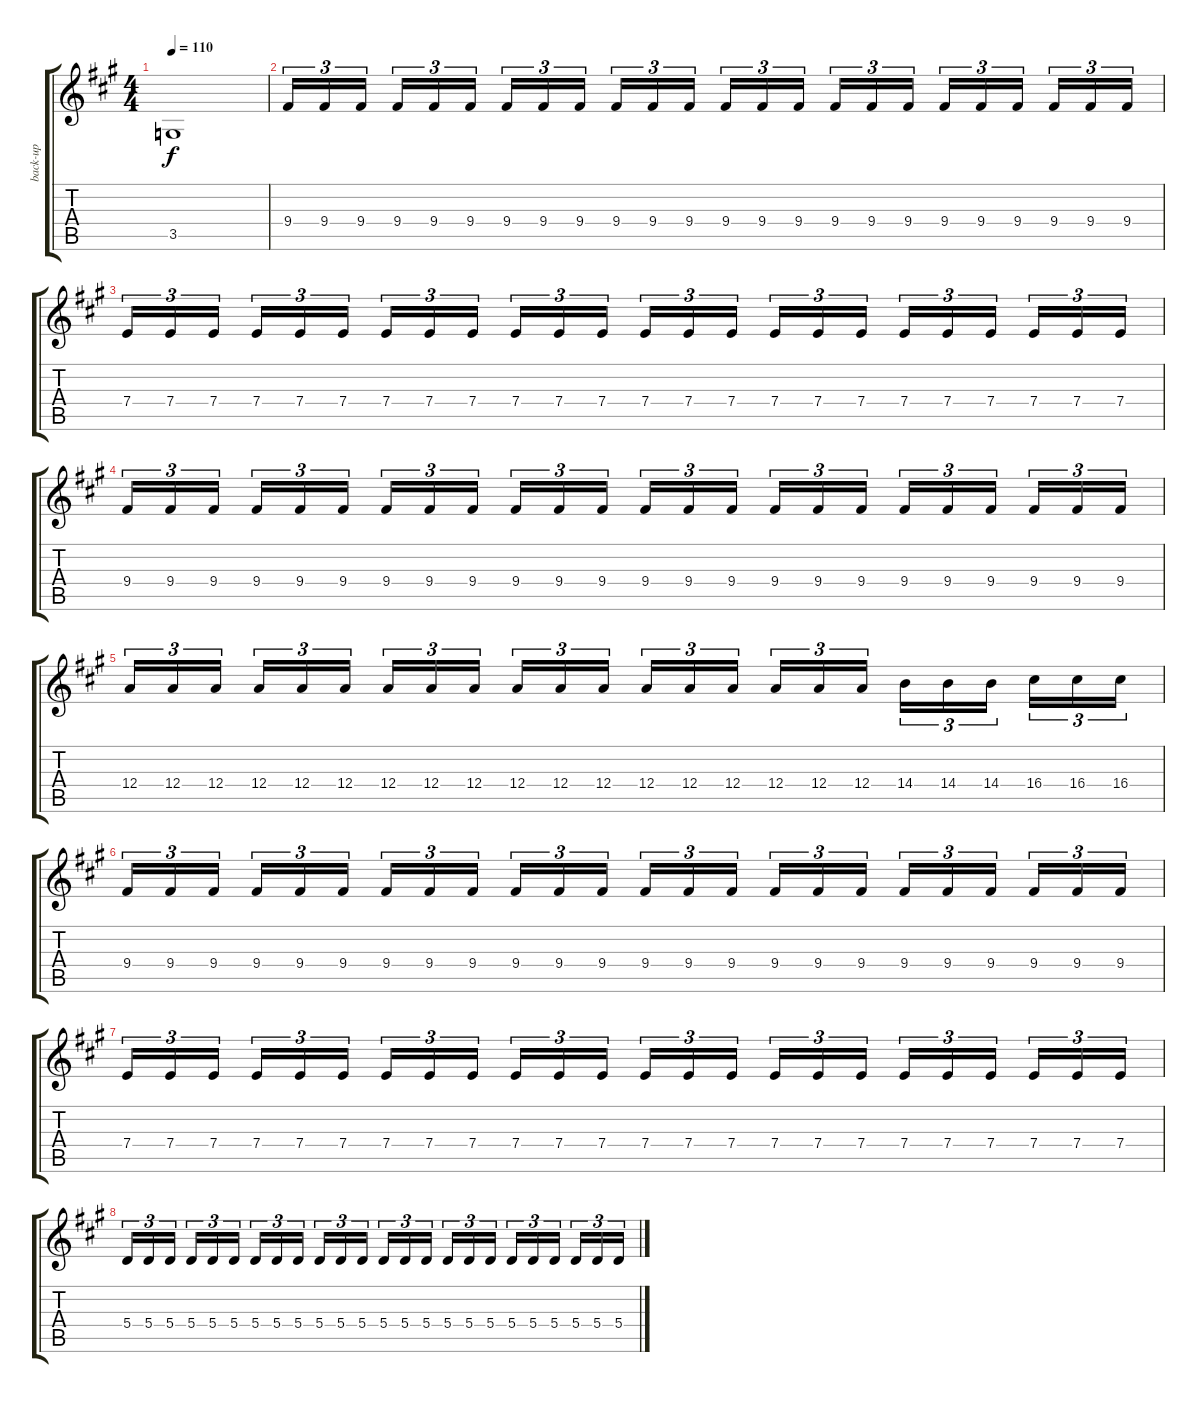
\track ("back-up" "back-up") {instrument distortionguitar}
\staff {score tabs}
\tuning (B3 Gb3 D3 A2 E2 B1) {hide}
\ts (4 4)
\tempo 110
\clef g2
\ks a
3.5.1{dy f} |
9.4.16{tu (3 2)} 9.4.16{tu (3 2)} 9.4.16{tu (3 2) beam splitsecondary} 9.4.16{tu (3 2)} 9.4.16{tu (3 2)} 9.4.16{tu (3 2)} 9.4.16{tu (3 2)} 9.4.16{tu (3 2)} 9.4.16{tu (3 2) beam splitsecondary} 9.4.16{tu (3 2)} 9.4.16{tu (3 2)} 9.4.16{tu (3 2)} 9.4.16{tu (3 2)} 9.4.16{tu (3 2)} 9.4.16{tu (3 2) beam splitsecondary} 9.4.16{tu (3 2)} 9.4.16{tu (3 2)} 9.4.16{tu (3 2)} 9.4.16{tu (3 2)} 9.4.16{tu (3 2)} 9.4.16{tu (3 2) beam splitsecondary} 9.4.16{tu (3 2)} 9.4.16{tu (3 2)} 9.4.16{tu (3 2)} |
7.4.16{tu (3 2)} 7.4.16{tu (3 2)} 7.4.16{tu (3 2) beam splitsecondary} 7.4.16{tu (3 2)} 7.4.16{tu (3 2)} 7.4.16{tu (3 2)} 7.4.16{tu (3 2)} 7.4.16{tu (3 2)} 7.4.16{tu (3 2) beam splitsecondary} 7.4.16{tu (3 2)} 7.4.16{tu (3 2)} 7.4.16{tu (3 2)} 7.4.16{tu (3 2)} 7.4.16{tu (3 2)} 7.4.16{tu (3 2) beam splitsecondary} 7.4.16{tu (3 2)} 7.4.16{tu (3 2)} 7.4.16{tu (3 2)} 7.4.16{tu (3 2)} 7.4.16{tu (3 2)} 7.4.16{tu (3 2) beam splitsecondary} 7.4.16{tu (3 2)} 7.4.16{tu (3 2)} 7.4.16{tu (3 2)} |
9.4.16{tu (3 2)} 9.4.16{tu (3 2)} 9.4.16{tu (3 2) beam splitsecondary} 9.4.16{tu (3 2)} 9.4.16{tu (3 2)} 9.4.16{tu (3 2)} 9.4.16{tu (3 2)} 9.4.16{tu (3 2)} 9.4.16{tu (3 2) beam splitsecondary} 9.4.16{tu (3 2)} 9.4.16{tu (3 2)} 9.4.16{tu (3 2)} 9.4.16{tu (3 2)} 9.4.16{tu (3 2)} 9.4.16{tu (3 2) beam splitsecondary} 9.4.16{tu (3 2)} 9.4.16{tu (3 2)} 9.4.16{tu (3 2)} 9.4.16{tu (3 2)} 9.4.16{tu (3 2)} 9.4.16{tu (3 2) beam splitsecondary} 9.4.16{tu (3 2)} 9.4.16{tu (3 2)} 9.4.16{tu (3 2)} |
12.4.16{tu (3 2)} 12.4.16{tu (3 2)} 12.4.16{tu (3 2) beam splitsecondary} 12.4.16{tu (3 2)} 12.4.16{tu (3 2)} 12.4.16{tu (3 2)} 12.4.16{tu (3 2)} 12.4.16{tu (3 2)} 12.4.16{tu (3 2) beam splitsecondary} 12.4.16{tu (3 2)} 12.4.16{tu (3 2)} 12.4.16{tu (3 2)} 12.4.16{tu (3 2)} 12.4.16{tu (3 2)} 12.4.16{tu (3 2) beam splitsecondary} 12.4.16{tu (3 2)} 12.4.16{tu (3 2)} 12.4.16{tu (3 2)} 14.4.16{tu (3 2)} 14.4.16{tu (3 2)} 14.4.16{tu (3 2) beam splitsecondary} 16.4.16{tu (3 2)} 16.4.16{tu (3 2)} 16.4.16{tu (3 2)} |
9.4.16{tu (3 2)} 9.4.16{tu (3 2)} 9.4.16{tu (3 2) beam splitsecondary} 9.4.16{tu (3 2)} 9.4.16{tu (3 2)} 9.4.16{tu (3 2)} 9.4.16{tu (3 2)} 9.4.16{tu (3 2)} 9.4.16{tu (3 2) beam splitsecondary} 9.4.16{tu (3 2)} 9.4.16{tu (3 2)} 9.4.16{tu (3 2)} 9.4.16{tu (3 2)} 9.4.16{tu (3 2)} 9.4.16{tu (3 2) beam splitsecondary} 9.4.16{tu (3 2)} 9.4.16{tu (3 2)} 9.4.16{tu (3 2)} 9.4.16{tu (3 2)} 9.4.16{tu (3 2)} 9.4.16{tu (3 2) beam splitsecondary} 9.4.16{tu (3 2)} 9.4.16{tu (3 2)} 9.4.16{tu (3 2)} |
7.4.16{tu (3 2)} 7.4.16{tu (3 2)} 7.4.16{tu (3 2) beam splitsecondary} 7.4.16{tu (3 2)} 7.4.16{tu (3 2)} 7.4.16{tu (3 2)} 7.4.16{tu (3 2)} 7.4.16{tu (3 2)} 7.4.16{tu (3 2) beam splitsecondary} 7.4.16{tu (3 2)} 7.4.16{tu (3 2)} 7.4.16{tu (3 2)} 7.4.16{tu (3 2)} 7.4.16{tu (3 2)} 7.4.16{tu (3 2) beam splitsecondary} 7.4.16{tu (3 2)} 7.4.16{tu (3 2)} 7.4.16{tu (3 2)} 7.4.16{tu (3 2)} 7.4.16{tu (3 2)} 7.4.16{tu (3 2) beam splitsecondary} 7.4.16{tu (3 2)} 7.4.16{tu (3 2)} 7.4.16{tu (3 2)} |
5.4.16{tu (3 2)} 5.4.16{tu (3 2)} 5.4.16{tu (3 2) beam splitsecondary} 5.4.16{tu (3 2)} 5.4.16{tu (3 2)} 5.4.16{tu (3 2)} 5.4.16{tu (3 2)} 5.4.16{tu (3 2)} 5.4.16{tu (3 2) beam splitsecondary} 5.4.16{tu (3 2)} 5.4.16{tu (3 2)} 5.4.16{tu (3 2)} 5.4.16{tu (3 2)} 5.4.16{tu (3 2)} 5.4.16{tu (3 2) beam splitsecondary} 5.4.16{tu (3 2)} 5.4.16{tu (3 2)} 5.4.16{tu (3 2)} 5.4.16{tu (3 2)} 5.4.16{tu (3 2)} 5.4.16{tu (3 2) beam splitsecondary} 5.4.16{tu (3 2)} 5.4.16{tu (3 2)} 5.4.16{tu (3 2)}
